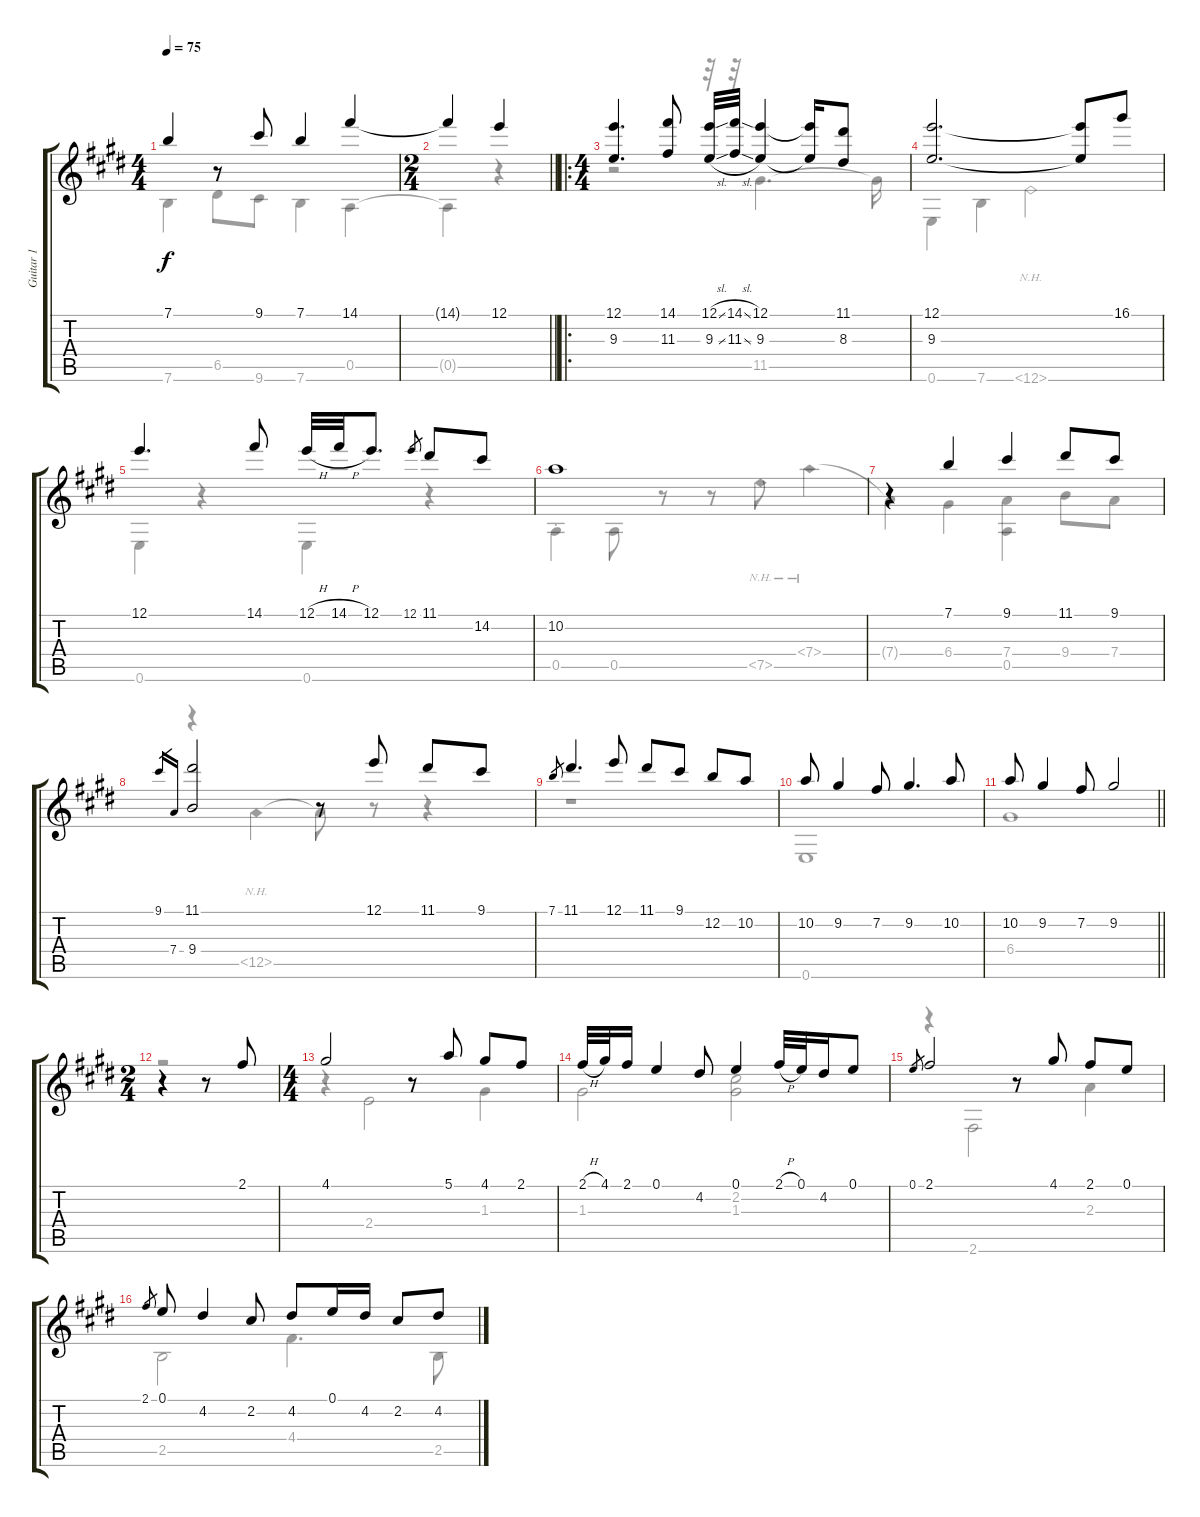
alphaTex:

\track ("Guitar 1" "Guitar 1") {instrument acousticguitarnylon}
\staff {score tabs}
\tuning (E4 B3 G3 D3 A2 E2) {hide}
\voice
\ts (4 4)
\tempo 75
\clef g2
\ks e
7.1.4{dy f} r.8 9.1.8 7.1.4 14.1.4 |
\ts (2 4)
\barLineRight lightlight
14.1{t}.4 12.1.4 |
\ro
\ts (4 4)
(12.1 9.3).4{d} (14.1 11.3).8 (12.1{sl} 9.3{sl}).32 (14.1{sl} 11.3{sl}).32 (12.1 9.3).4 (12.1{t} 9.3{t}).16 (11.1 8.3).8 |
(12.1 9.3).2{d} (12.1{t} 9.3{t}).8 16.1.8 |
12.1.4{d} 14.1.8 12.1{h}.32 14.1{h}.32 12.1.8{d} 12.1.8{gr} 11.1.8 14.2.8 |
10.2.1 |
r.4 7.1.4 9.1.4 11.1.8 9.1.8 |
9.1.16{gr} 7.4.16{gr} (11.1 9.4).2 r.8 12.1.8 11.1.8 9.1.8 |
7.1.8{gr} 11.1.4{d} 12.1.8 11.1.8 9.1.8 12.2.8 10.2.8 |
10.2.8 9.2.4 7.2.8 9.2.4{d} 10.2.8 |
\barLineRight lightlight
10.2.8 9.2.4 7.2.8 9.2.2 |
\ts (2 4)
r.4 r.8 2.1.8 |
\ts (4 4)
4.1.2 r.8 5.1.8 4.1.8 2.1.8 |
2.1{h}.32 4.1.32 2.1.16 0.1.4 4.2.8 0.1.4 2.1{h}.32 0.1.32 4.2.16 0.1.8 |
0.1.8{gr} 2.1.2 r.8 4.1.8 2.1.8 0.1.8 |
2.1.8{gr} 0.1.8 4.2.4 2.2.8 4.2.8 0.1.16 4.2.16 2.2.8 4.2.8
\voice
\clef g2
\ottava regular
\simile none
\ks e
7.6.4{dy f} 6.5.8 9.6.8 7.6.4 0.5.4 |
\barLineRight lightlight
0.5{t}.4 r.4 |
r.2 r.32 r.32 11.5.4{d} 11.5{t}.16 |
0.6.4 7.6.4 12.6{nh}.2 |
0.6.4 r.4 0.6.4 r.4 |
0.5{st}.4 0.5.8 r.8 r.8 7.5{nh}.8 7.4{nh}.4 |
7.4{t}.4 6.4.4 (7.4 0.5).4 9.4.8 7.4.8 |
r.4 12.5{nh}.4 12.5{t}.8 r.8 r.4 |
r.1 |
0.6.1 |
\barLineRight lightlight
6.4.1 |
r.2 |
r.4 2.4.2 1.3.4 |
1.3.2 (2.2 1.3).2 |
r.4 2.6.2 2.3.4 |
2.5.2 4.4.4{d} 2.5.8
